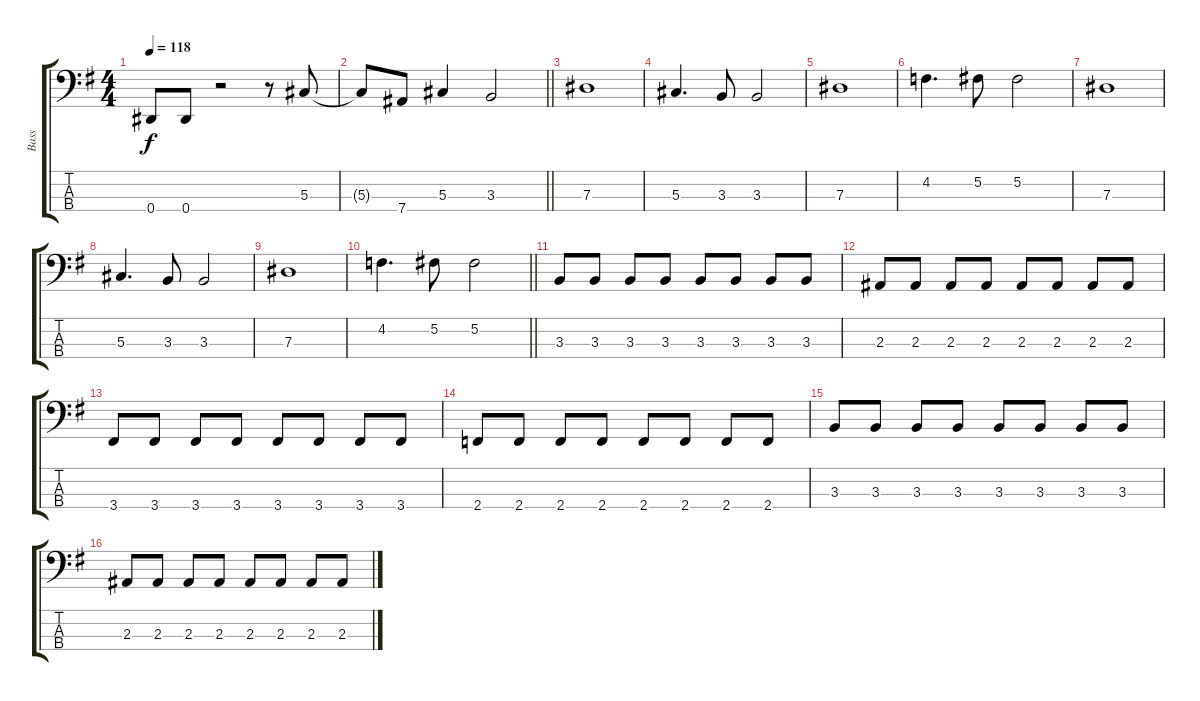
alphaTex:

\track ("Bass" "Bass") {instrument electricbasspick}
\staff {score tabs}
\tuning (Gb2 Db2 Ab1 Eb1) {hide}
\ts (4 4)
\tempo 118
\clef f4
\ks g
0.4.8{dy f} 0.4.8 r.2 r.8 5.3.8 |
\barLineRight lightlight
5.3{t}.8 7.4.8 5.3.4 3.3.2 |
7.3.1 |
5.3.4{d} 3.3.8 3.3.2 |
7.3.1 |
4.2.4{d} 5.2.8 5.2.2 |
7.3.1 |
5.3.4{d} 3.3.8 3.3.2 |
7.3.1 |
\barLineRight lightlight
4.2.4{d} 5.2.8 5.2.2 |
3.3.8 3.3.8 3.3.8 3.3.8 3.3.8 3.3.8 3.3.8 3.3.8 |
2.3.8 2.3.8 2.3.8 2.3.8 2.3.8 2.3.8 2.3.8 2.3.8 |
3.4.8 3.4.8 3.4.8 3.4.8 3.4.8 3.4.8 3.4.8 3.4.8 |
2.4.8 2.4.8 2.4.8 2.4.8 2.4.8 2.4.8 2.4.8 2.4.8 |
3.3.8 3.3.8 3.3.8 3.3.8 3.3.8 3.3.8 3.3.8 3.3.8 |
2.3.8 2.3.8 2.3.8 2.3.8 2.3.8 2.3.8 2.3.8 2.3.8
